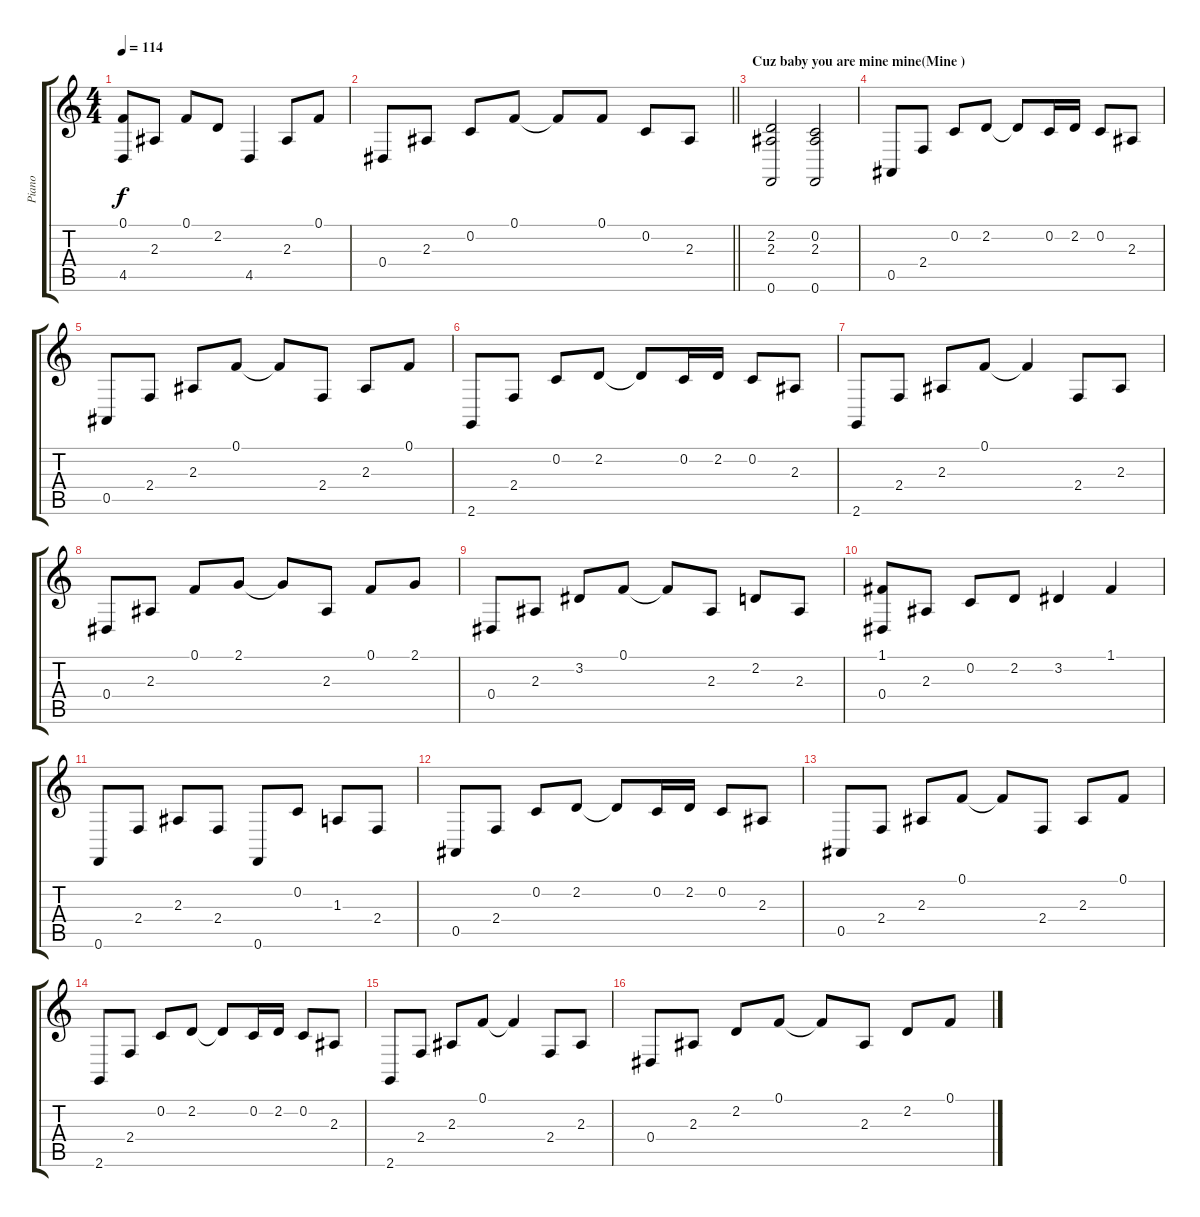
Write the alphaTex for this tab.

\track ("Piano" "Piano") {instrument brightacousticpiano}
\staff {score tabs}
\tuning (F4 C4 Ab3 Eb3 Bb2 F2) {hide}
\ts (4 4)
\tempo 114
\clef g2
\ks c
(0.1 4.5).8{dy f} 2.3.8 0.1.8 2.2.8 4.5.4 2.3.8 0.1.8 |
\barLineRight lightlight
0.4.8 2.3.8 0.2.8 0.1.8 0.1{t}.8 0.1.8 0.2.8 2.3.8 |
\section ("" "Cuz baby you are mine mine(Mine )")
(2.2 2.3 0.6).2 (0.2 2.3 0.6).2 |
0.5.8{volume 12} 2.4.8 0.2.8 2.2.8 2.2{t}.8 0.2.16 2.2.16 0.2.8 2.3.8 |
0.5.8 2.4.8 2.3.8 0.1.8 0.1{t}.8 2.4.8 2.3.8 0.1.8 |
2.6.8 2.4.8 0.2.8 2.2.8 2.2{t}.8 0.2.16 2.2.16 0.2.8 2.3.8 |
2.6.8 2.4.8 2.3.8 0.1.8 0.1{t}.4 2.4.8 2.3.8 |
0.4.8 2.3.8 0.1.8 2.1.8 2.1{t}.8 2.3.8 0.1.8 2.1.8 |
0.4.8 2.3.8 3.2.8 0.1.8 0.1{t}.8 2.3.8 2.2.8 2.3.8 |
(1.1 0.4).8 2.3.8 0.2.8 2.2.8 3.2.4 1.1.4 |
0.6.8 2.4.8 2.3.8 2.4.8 0.6.8 0.2.8 1.3.8 2.4.8 |
0.5.8 2.4.8 0.2.8 2.2.8 2.2{t}.8 0.2.16 2.2.16 0.2.8 2.3.8 |
0.5.8 2.4.8 2.3.8 0.1.8 0.1{t}.8 2.4.8 2.3.8 0.1.8 |
2.6.8 2.4.8 0.2.8 2.2.8 2.2{t}.8 0.2.16 2.2.16 0.2.8 2.3.8 |
2.6.8 2.4.8 2.3.8 0.1.8 0.1{t}.4 2.4.8 2.3.8 |
0.4.8 2.3.8 2.2.8 0.1.8 0.1{t}.8 2.3.8 2.2.8 0.1.8
